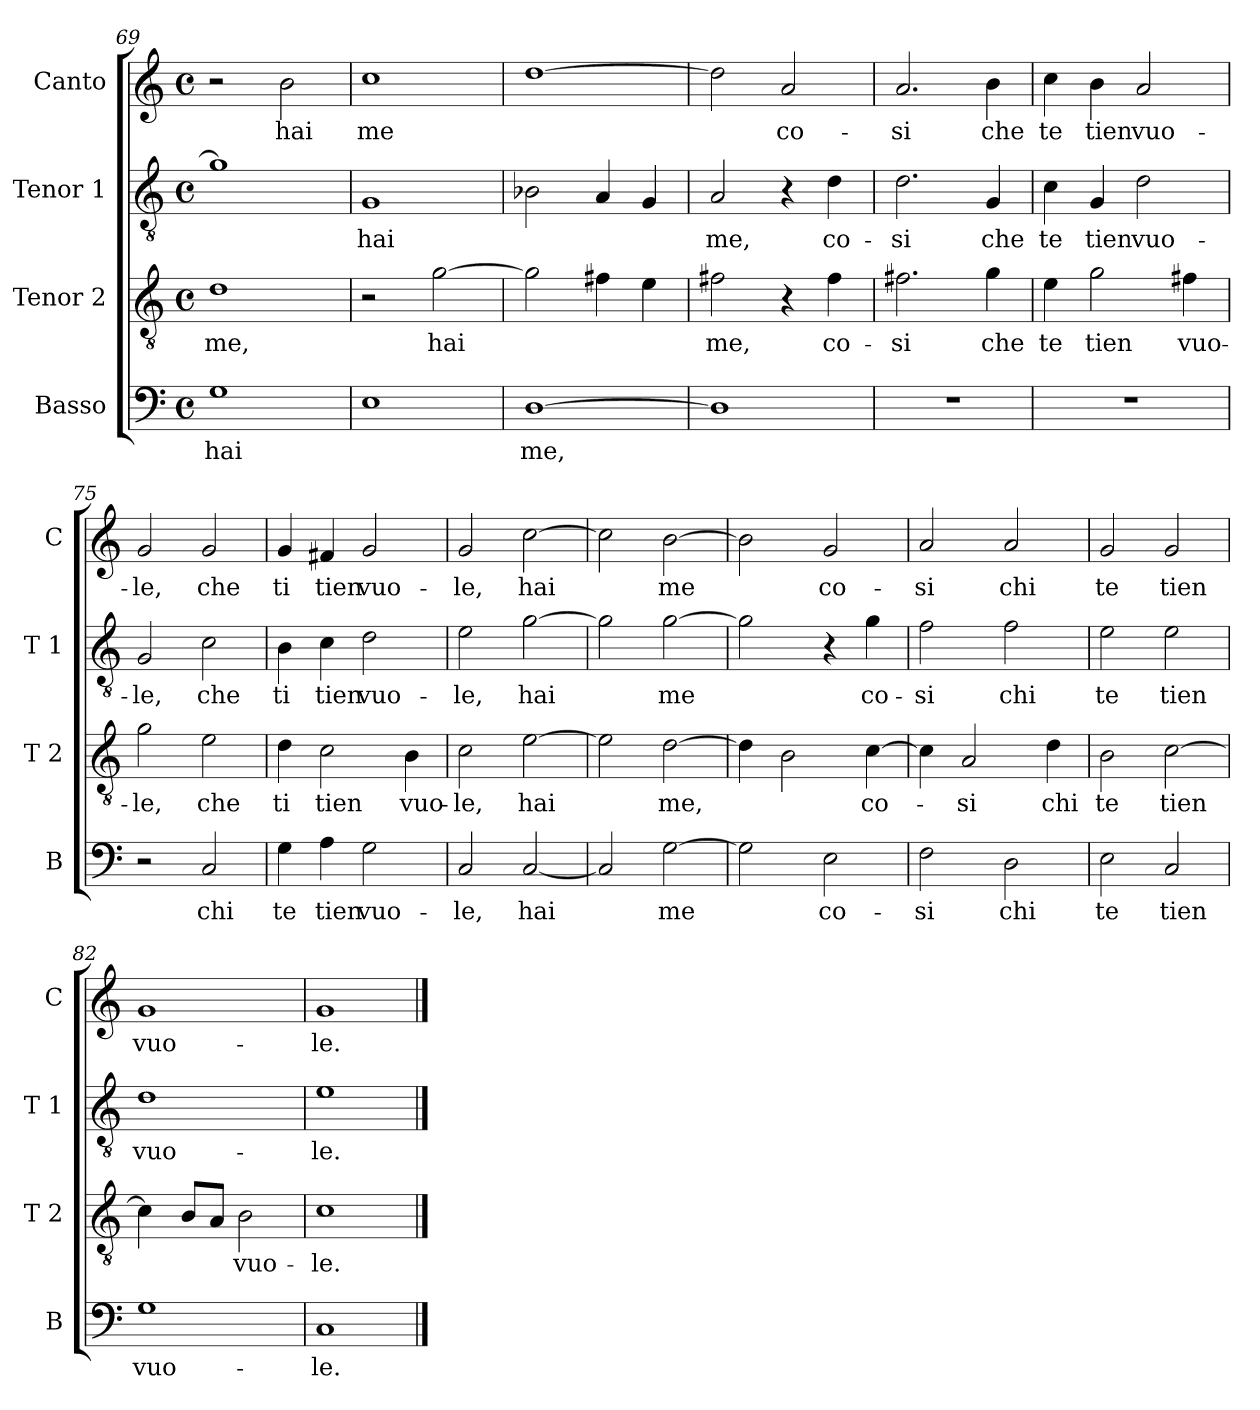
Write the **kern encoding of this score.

**kern	**text	**kern	**text	**kern	**text	**kern	**text
*part4	*part4	*part3	*part3	*part2	*part2	*part1	*part1
*staff4	*staff4	*staff3	*staff3	*staff2	*staff2	*staff1	*staff1
*I"Basso	*	*I"Tenor 2	*	*I"Tenor 1	*	*I"Canto	*
*I'B	*	*I'T 2	*	*I'T 1	*	*I'C	*
*clefF4	*	*clefGv2	*	*clefGv2	*	*clefG2	*
*k[]	*	*k[]	*	*k[]	*	*k[]	*
*C:	*	*C:	*	*C:	*	*C:	*
*M4/4	*	*M4/4	*	*M4/4	*	*M4/4	*
*met(c)	*	*met(c)	*	*met(c)	*	*met(c)	*
=69	=69	=69	=69	=69	=69	=69	=69
!	!LO:LY:b	!	!LO:LY:b	!	!	!	!
1G	hai	1d	me,	1g]	.	2r	.
!	!	!	!	!	!	!	!LO:LY:b
.	.	.	.	.	.	2b\	hai
=70	=70	=70	=70	=70	=70	=70	=70
!	!	!	!	!	!LO:LY:b	!	!LO:LY:b
1E	.	2r	.	1G	hai	1cc	me
!	!	!	!LO:LY:b	!	!	!	!
.	.	[2g\	hai	.	.	.	.
=71	=71	=71	=71	=71	=71	=71	=71
!	!LO:LY:b	!	!	!	!	!	!
[1D	me,	2g\]	.	2B-X\	.	[1dd	.
.	.	4f#X\	.	4A/	.	.	.
.	.	4e\	.	4G/	.	.	.
!!LO:LB:g=z
=72	=72	=72	=72	=72	=72	=72	=72
!	!	!	!LO:LY:b	!	!LO:LY:b	!	!
1D]	.	2f#X\	me,	2A/	me,	2dd\]	.
!	!	!	!	!	!	!	!LO:LY:b
.	.	4r	.	4r	.	2a/	co-
!	!	!	!LO:LY:b	!	!LO:LY:b	!	!
.	.	4f#\	co-	4d\	co-	.	.
=73	=73	=73	=73	=73	=73	=73	=73
!	!	!	!LO:LY:b	!	!LO:LY:b	!	!LO:LY:b
1r	.	2.f#X\	-si	2.d\	-si	2.a/	-si
!	!	!	!LO:LY:b	!	!LO:LY:b	!	!LO:LY:b
.	.	4g\	che	4G/	che	4b\	che
=74	=74	=74	=74	=74	=74	=74	=74
!	!	!	!LO:LY:b	!	!LO:LY:b	!	!LO:LY:b
1r	.	4e\	te	4c\	te	4cc\	te
!	!	!	!LO:LY:b	!	!LO:LY:b	!	!LO:LY:b
.	.	2g\	tien	4G/	tien	4b\	tien
!	!	!	!	!	!LO:LY:b	!	!LO:LY:b
.	.	.	.	2d\	vuo-	2a/	vuo-
!	!	!	!LO:LY:b	!	!	!	!
.	.	4f#X\	vuo-	.	.	.	.
=75	=75	=75	=75	=75	=75	=75	=75
!	!	!	!LO:LY:b	!	!LO:LY:b	!	!LO:LY:b
2r	.	2g\	-le,	2G/	-le,	2g/	-le,
!	!LO:LY:b	!	!LO:LY:b	!	!LO:LY:b	!	!LO:LY:b
2C/	chi	2e\	che	2c\	che	2g/	che
=76	=76	=76	=76	=76	=76	=76	=76
!	!LO:LY:b	!	!LO:LY:b	!	!LO:LY:b	!	!LO:LY:b
4G\	te	4d\	ti	4B\	ti	4g/	ti
!	!LO:LY:b	!	!LO:LY:b	!	!LO:LY:b	!	!LO:LY:b
4A\	tien	2c\	tien	4c\	tien	4f#X/	tien
!	!LO:LY:b	!	!	!	!LO:LY:b	!	!LO:LY:b
2G\	vuo-	.	.	2d\	vuo-	2g/	vuo-
!	!	!	!LO:LY:b	!	!	!	!
.	.	4B\	vuo-	.	.	.	.
=77	=77	=77	=77	=77	=77	=77	=77
!	!LO:LY:b	!	!LO:LY:b	!	!LO:LY:b	!	!LO:LY:b
2C/	-le,	2c\	-le,	2e\	-le,	2g/	-le,
!	!LO:LY:b	!	!LO:LY:b	!	!LO:LY:b	!	!LO:LY:b
[2C/	hai	[2e\	hai	[2g\	hai	[2cc\	hai
!!LO:LB:g=z
=78	=78	=78	=78	=78	=78	=78	=78
2C/]	.	2e\]	.	2g\]	.	2cc\]	.
!	!LO:LY:b	!	!LO:LY:b	!	!LO:LY:b	!	!LO:LY:b
[2G\	me	[2d\	me,	[2g\	me	[2b\	me
=79	=79	=79	=79	=79	=79	=79	=79
2G\]	.	4d\]	.	2g\]	.	2b\]	.
.	.	2B\	.	.	.	.	.
!	!LO:LY:b	!	!	!	!	!	!LO:LY:b
2E\	co-	.	.	4r	.	2g/	co-
!	!	!	!LO:LY:b	!	!LO:LY:b	!	!
.	.	[4c\	co-	4g\	co-	.	.
=80	=80	=80	=80	=80	=80	=80	=80
!	!LO:LY:b	!	!	!	!LO:LY:b	!	!LO:LY:b
2F\	-si	4c\]	.	2f\	-si	2a/	-si
!	!	!	!LO:LY:b	!	!	!	!
.	.	2A/	-si	.	.	.	.
!	!LO:LY:b	!	!	!	!LO:LY:b	!	!LO:LY:b
2D\	chi	.	.	2f\	chi	2a/	chi
!	!	!	!LO:LY:b	!	!	!	!
.	.	4d\	chi	.	.	.	.
=81	=81	=81	=81	=81	=81	=81	=81
!	!LO:LY:b	!	!LO:LY:b	!	!LO:LY:b	!	!LO:LY:b
2E\	te	2B\	te	2e\	te	2g/	te
!	!LO:LY:b	!	!LO:LY:b	!	!LO:LY:b	!	!LO:LY:b
2C/	tien	[2c\	tien	2e\	tien	2g/	tien
=82	=82	=82	=82	=82	=82	=82	=82
!	!LO:LY:b	!	!	!	!LO:LY:b	!	!LO:LY:b
1G	vuo-	4c\]	.	1d	vuo-	1g	vuo-
.	.	8B/L	.	.	.	.	.
.	.	8A/J	.	.	.	.	.
!	!	!	!LO:LY:b	!	!	!	!
.	.	2B\	vuo-	.	.	.	.
=83	=83	=83	=83	=83	=83	=83	=83
!	!LO:LY:b	!	!LO:LY:b	!	!LO:LY:b	!	!LO:LY:b
1C	-le.	1c	-le.	1e	-le.	1g	-le.
==	==	==	==	==	==	==	==
*-	*-	*-	*-	*-	*-	*-	*-
